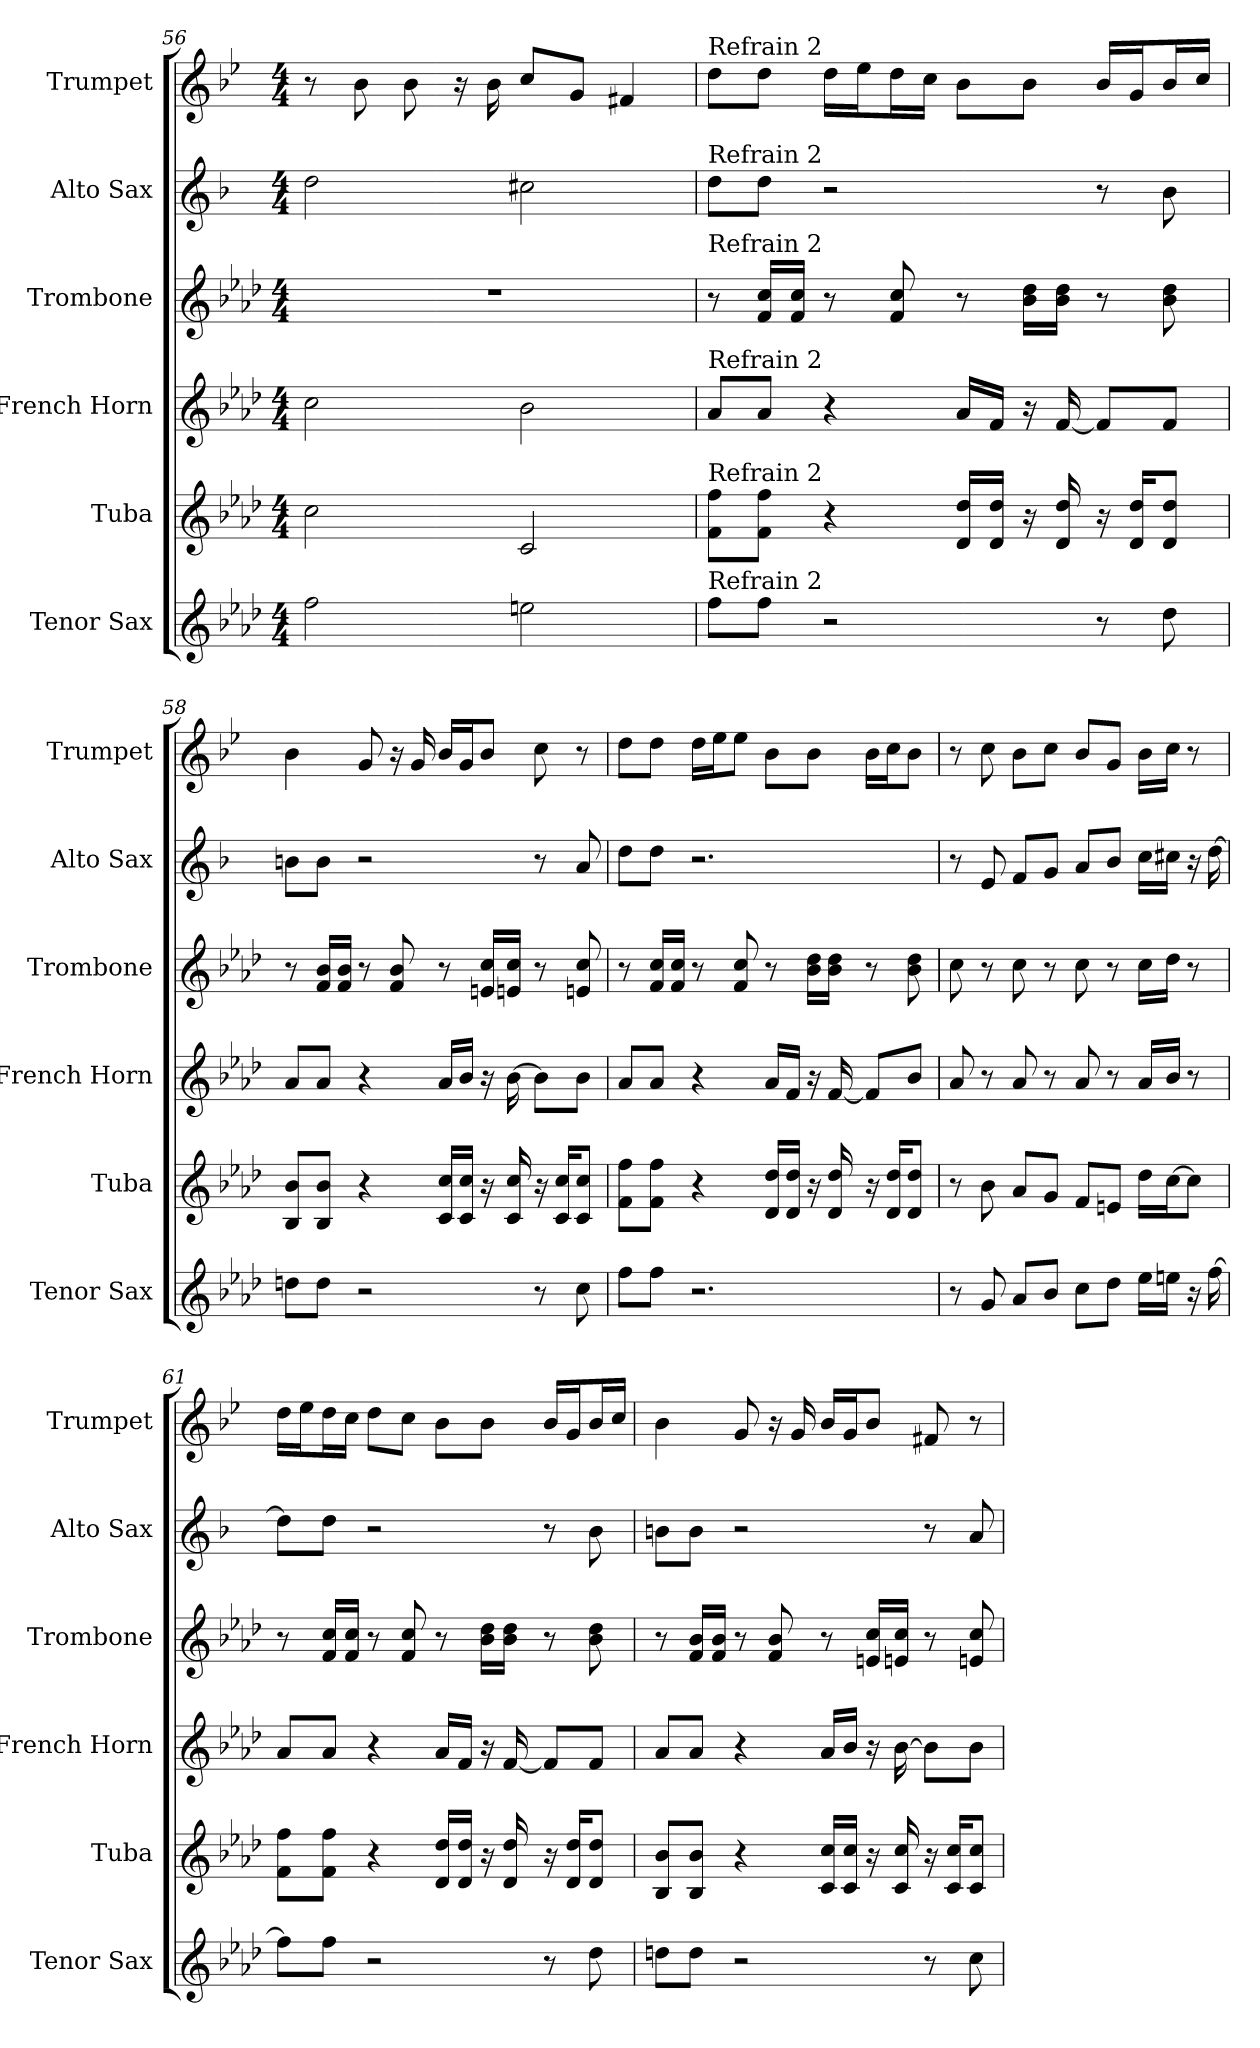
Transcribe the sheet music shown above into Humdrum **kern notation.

**kern	**kern	**kern	**kern	**kern	**kern
*part6	*part5	*part4	*part3	*part2	*part1
*staff6	*staff5	*staff4	*staff3	*staff2	*staff1
*I"Tenor Sax	*I"Tuba	*I"French Horn	*I"Trombone	*I"Alto Sax	*I"Trumpet
*I'Tenor Sax	*I'Tuba	*I'French Horn	*I'Trombone	*I'Alto Sax	*I'Trumpet
*clefG2	*clefG2	*clefG2	*clefG2	*clefG2	*clefG2
*ITrd8c14	*ITrd15c26	*ITrd8c14	*ITrd8c14	*ITrd5c9	*ITrd1c2
*k[b-e-a-d-]	*k[b-e-a-d-]	*k[b-e-a-d-]	*k[b-e-a-d-]	*k[b-e-a-d-]	*k[b-e-a-d-]
*M4/4	*M4/4	*M4/4	*M4/4	*M4/4	*M4/4
=56	=56	=56	=56	=56	=56
2f	2C	2c	1r	2f	8r
.	.	.	.	.	8a-
.	.	.	.	.	8a-
.	.	.	.	.	16r
.	.	.	.	.	16a-
2en	2CC	2B-	.	2en	8b-L
.	.	.	.	.	8fJ
.	.	.	.	.	4en
=57	=57	=57	=57	=57	=57
!	!	!	!	!	!LO:TX:a:t=Refrain 2
!	!	!	!	!LO:TX:a:t=Refrain 2	!
!	!	!	!LO:TX:a:t=Refrain 2	!	!
!	!	!LO:TX:a:t=Refrain 2	!	!	!
!	!LO:TX:a:t=Refrain 2	!	!	!	!
!LO:TX:a:t=Refrain 2	!	!	!	!	!
8fL	8FF 8FL	8A-L	8r	8fL	8ccL
8fJ	8FF 8FJ	8A-J	16F 16cLL	8fJ	8ccJ
.	.	.	16F 16cJJ	.	.
2r	4r	4r	8r	2r	16ccLL
.	.	.	.	.	16dd-J
.	.	.	8F 8c	.	16ccL
.	.	.	.	.	16b-JJ
.	16DD- 16D-LL	16A-LL	8r	.	8a-L
.	16DD- 16D-JJ	16FJJ	.	.	.
.	16r	16r	16B- 16d-LL	.	8a-J
.	16DD- 16D-	[16F	16B- 16d-JJ	.	.
8r	16r	8FL]	8r	8r	16a-LL
.	16DD- 16D-KL	.	.	.	16fJ
8d-	8DD- 8D-J	8FJ	8B- 8d-	8d-	16a-L
.	.	.	.	.	16b-JJ
=58	=58	=58	=58	=58	=58
8dnL	8BBB- 8BB-L	8A-L	8r	8dnL	4a-
8dJ	8BBB- 8BB-J	8A-J	16F 16B-LL	8dJ	.
.	.	.	16F 16B-JJ	.	.
2r	4r	4r	8r	2r	8f
.	.	.	8F 8B-	.	16r
.	.	.	.	.	16f
.	16CC 16CLL	16A-LL	8r	.	16a-LL
.	16CC 16CJJ	16B-JJ	.	.	16fJ
.	16r	16r	16En 16cLL	.	8a-J
.	16CC 16C	[16B-	16En 16cJJ	.	.
8r	16r	8B-L]	8r	8r	8b-
.	16CC 16CKL	.	.	.	.
8c	8CC 8CJ	8B-J	8En 8c	8c	8r
=59	=59	=59	=59	=59	=59
8fL	8FF 8FL	8A-L	8r	8fL	8ccL
8fJ	8FF 8FJ	8A-J	16F 16cLL	8fJ	8ccJ
.	.	.	16F 16cJJ	.	.
2.r	4r	4r	8r	2.r	16ccLL
.	.	.	.	.	16dd-J
.	.	.	8F 8c	.	8dd-J
.	16DD- 16D-LL	16A-LL	8r	.	8a-L
.	16DD- 16D-JJ	16FJJ	.	.	.
.	16r	16r	16B- 16d-LL	.	8a-J
.	16DD- 16D-	[16F	16B- 16d-JJ	.	.
.	16r	8FL]	8r	.	16a-LL
.	16DD- 16D-KL	.	.	.	16b-J
.	8DD- 8D-J	8B-J	8B- 8d-	.	8a-J
=60	=60	=60	=60	=60	=60
8r	8r	8A-	8c	8r	8r
8G	8BB-	8r	8r	8G	8b-
8A-L	8AA-L	8A-	8c	8A-L	8a-L
8B-J	8GGJ	8r	8r	8B-J	8b-J
8cL	8FFL	8A-	8c	8cL	8a-L
8d-J	8EEnJ	8r	8r	8d-J	8fJ
16e-LL	16D-LL	16A-LL	16cLL	16e-LL	16a-LL
16enJJ	[16CJ	16B-JJ	16d-JJ	16enJJ	16b-JJ
16r	8CJ]	8r	8r	16r	8r
[16f	.	.	.	[16f	.
=61	=61	=61	=61	=61	=61
8fL]	8FF 8FL	8A-L	8r	8fL]	16ccLL
.	.	.	.	.	16dd-J
8fJ	8FF 8FJ	8A-J	16F 16cLL	8fJ	16ccL
.	.	.	16F 16cJJ	.	16b-JJ
2r	4r	4r	8r	2r	8ccL
.	.	.	8F 8c	.	8b-J
.	16DD- 16D-LL	16A-LL	8r	.	8a-L
.	16DD- 16D-JJ	16FJJ	.	.	.
.	16r	16r	16B- 16d-LL	.	8a-J
.	16DD- 16D-	[16F	16B- 16d-JJ	.	.
8r	16r	8FL]	8r	8r	16a-LL
.	16DD- 16D-KL	.	.	.	16fJ
8d-	8DD- 8D-J	8FJ	8B- 8d-	8d-	16a-L
.	.	.	.	.	16b-JJ
=62	=62	=62	=62	=62	=62
8dnL	8BBB- 8BB-L	8A-L	8r	8dnL	4a-
8dJ	8BBB- 8BB-J	8A-J	16F 16B-LL	8dJ	.
.	.	.	16F 16B-JJ	.	.
2r	4r	4r	8r	2r	8f
.	.	.	8F 8B-	.	16r
.	.	.	.	.	16f
.	16CC 16CLL	16A-LL	8r	.	16a-LL
.	16CC 16CJJ	16B-JJ	.	.	16fJ
.	16r	16r	16En 16cLL	.	8a-J
.	16CC 16C	[16B-	16En 16cJJ	.	.
8r	16r	8B-L]	8r	8r	8en
.	16CC 16CKL	.	.	.	.
8c	8CC 8CJ	8B-J	8En 8c	8c	8r
=	=	=	=	=	=
*-	*-	*-	*-	*-	*-
